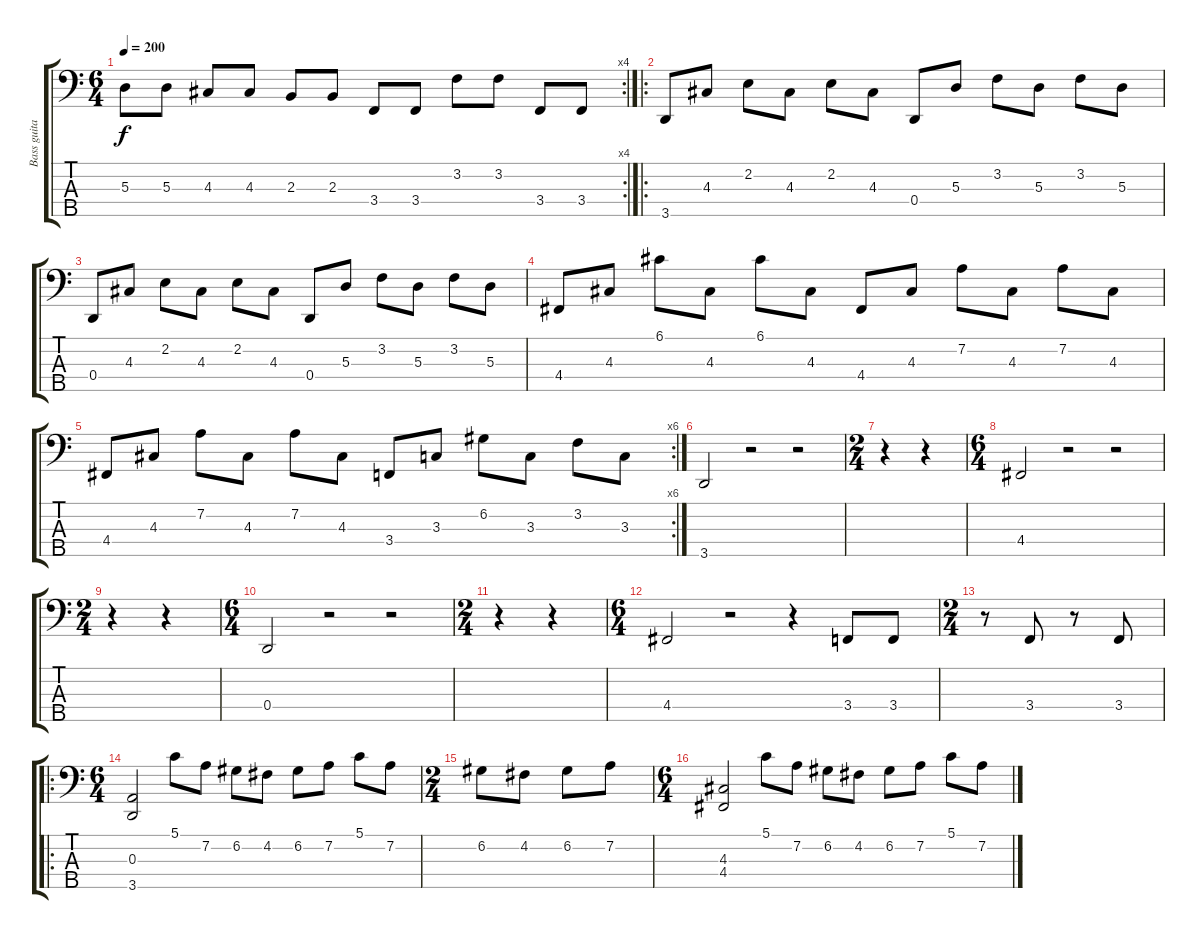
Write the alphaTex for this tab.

\track ("Bass guitar" "Bass guita") {instrument electricbasspick}
\staff {score tabs}
\tuning (G2 D2 A1 D1 B0) {hide}
\rc 4
\ts (6 4)
\tempo 200
\clef f4
\ks c
5.3.8{dy f} 5.3.8 4.3.8 4.3.8 2.3.8 2.3.8 3.4.8 3.4.8 3.2.8 3.2.8 3.4.8 3.4.8 |
\ro
3.5.8 4.3.8 2.2.8 4.3.8 2.2.8 4.3.8 0.4.8 5.3.8 3.2.8 5.3.8 3.2.8 5.3.8 |
0.4.8 4.3.8 2.2.8 4.3.8 2.2.8 4.3.8 0.4.8 5.3.8 3.2.8 5.3.8 3.2.8 5.3.8 |
4.4.8 4.3.8 6.1.8 4.3.8 6.1.8 4.3.8 4.4.8 4.3.8 7.2.8 4.3.8 7.2.8 4.3.8 |
\rc 6
4.4.8 4.3.8 7.2.8 4.3.8 7.2.8 4.3.8 3.4.8 3.3.8 6.2.8 3.3.8 3.2.8 3.3.8 |
3.5.2 r.2 r.2 |
\ts (2 4)
r.4 r.4 |
\ts (6 4)
4.4.2 r.2 r.2 |
\ts (2 4)
r.4 r.4 |
\ts (6 4)
0.4.2 r.2 r.2 |
\ts (2 4)
r.4 r.4 |
\ts (6 4)
4.4.2 r.2 r.4 3.4.8 3.4.8 |
\ts (2 4)
r.8 3.4.8 r.8 3.4.8 |
\ro
\ts (6 4)
(0.3 3.5).2 5.1.8 7.2.8 6.2.8 4.2.8 6.2.8 7.2.8 5.1.8 7.2.8 |
\ts (2 4)
6.2.8 4.2.8 6.2.8 7.2.8 |
\ts (6 4)
(4.3 4.4).2 5.1.8 7.2.8 6.2.8 4.2.8 6.2.8 7.2.8 5.1.8 7.2.8
